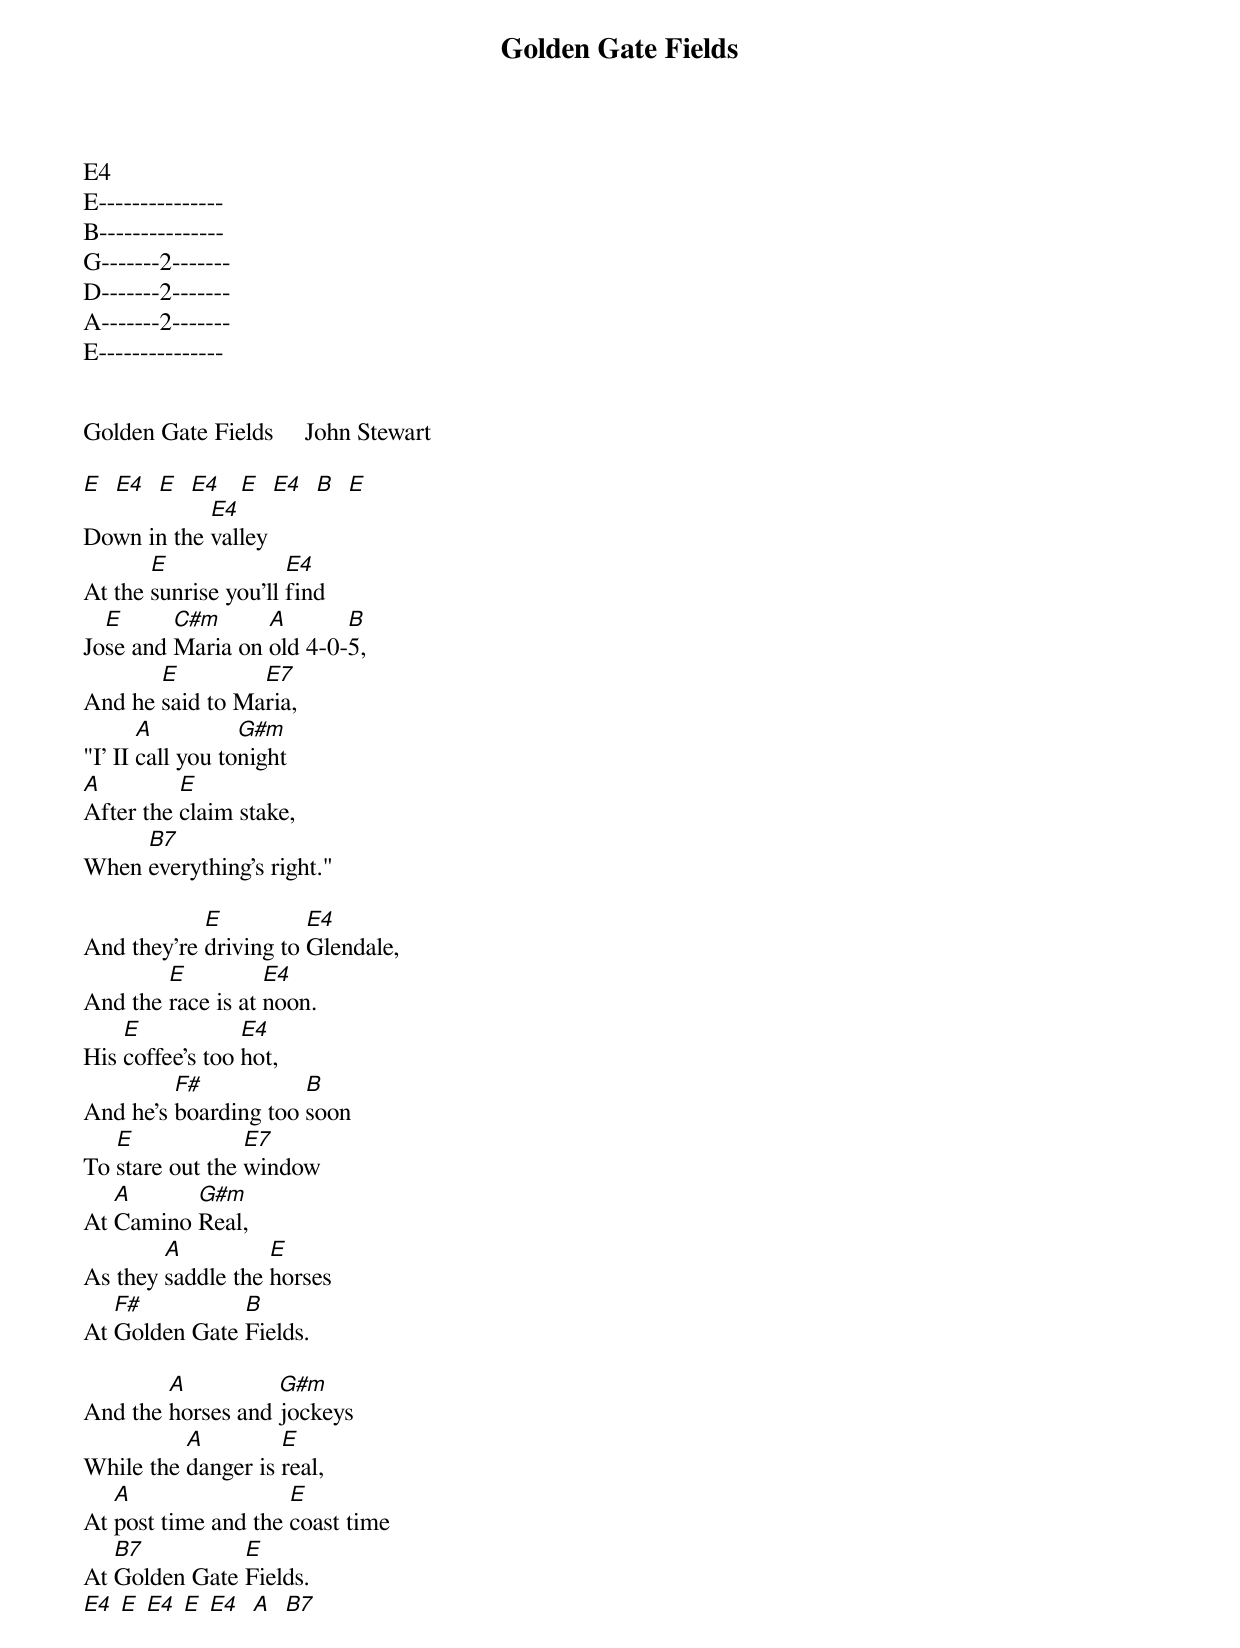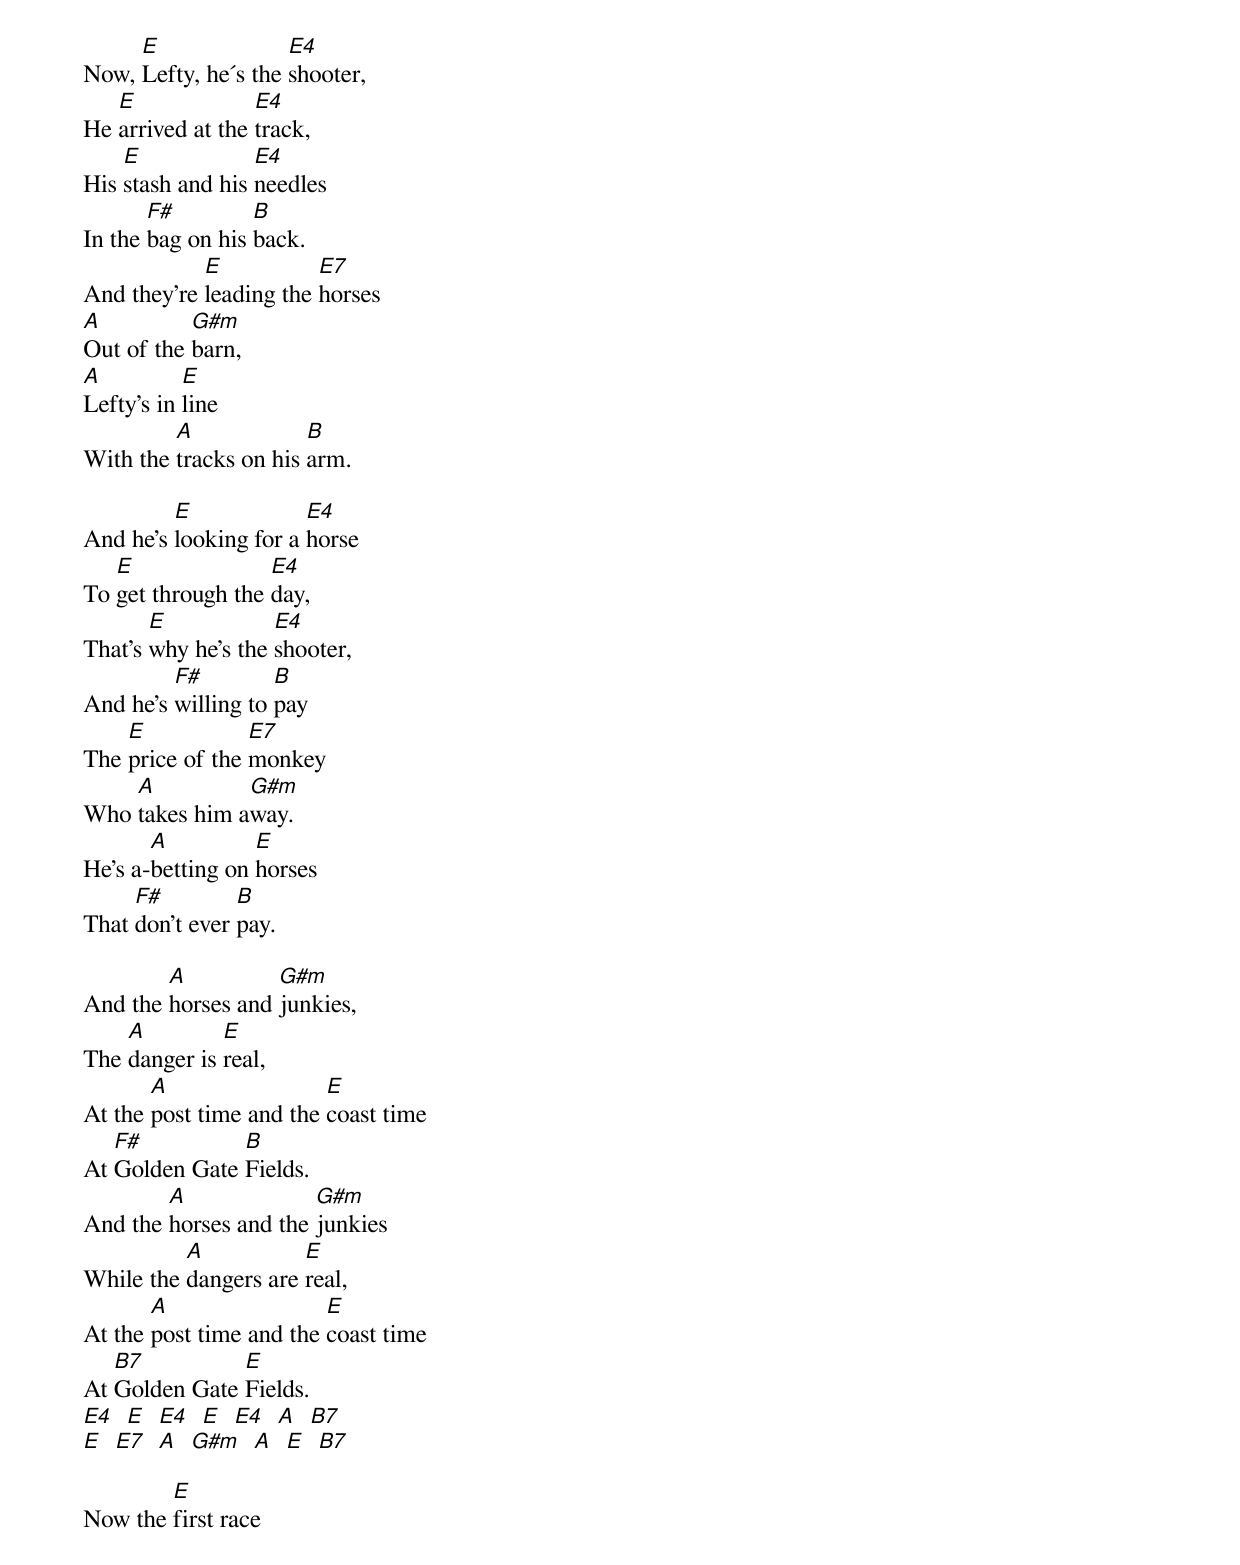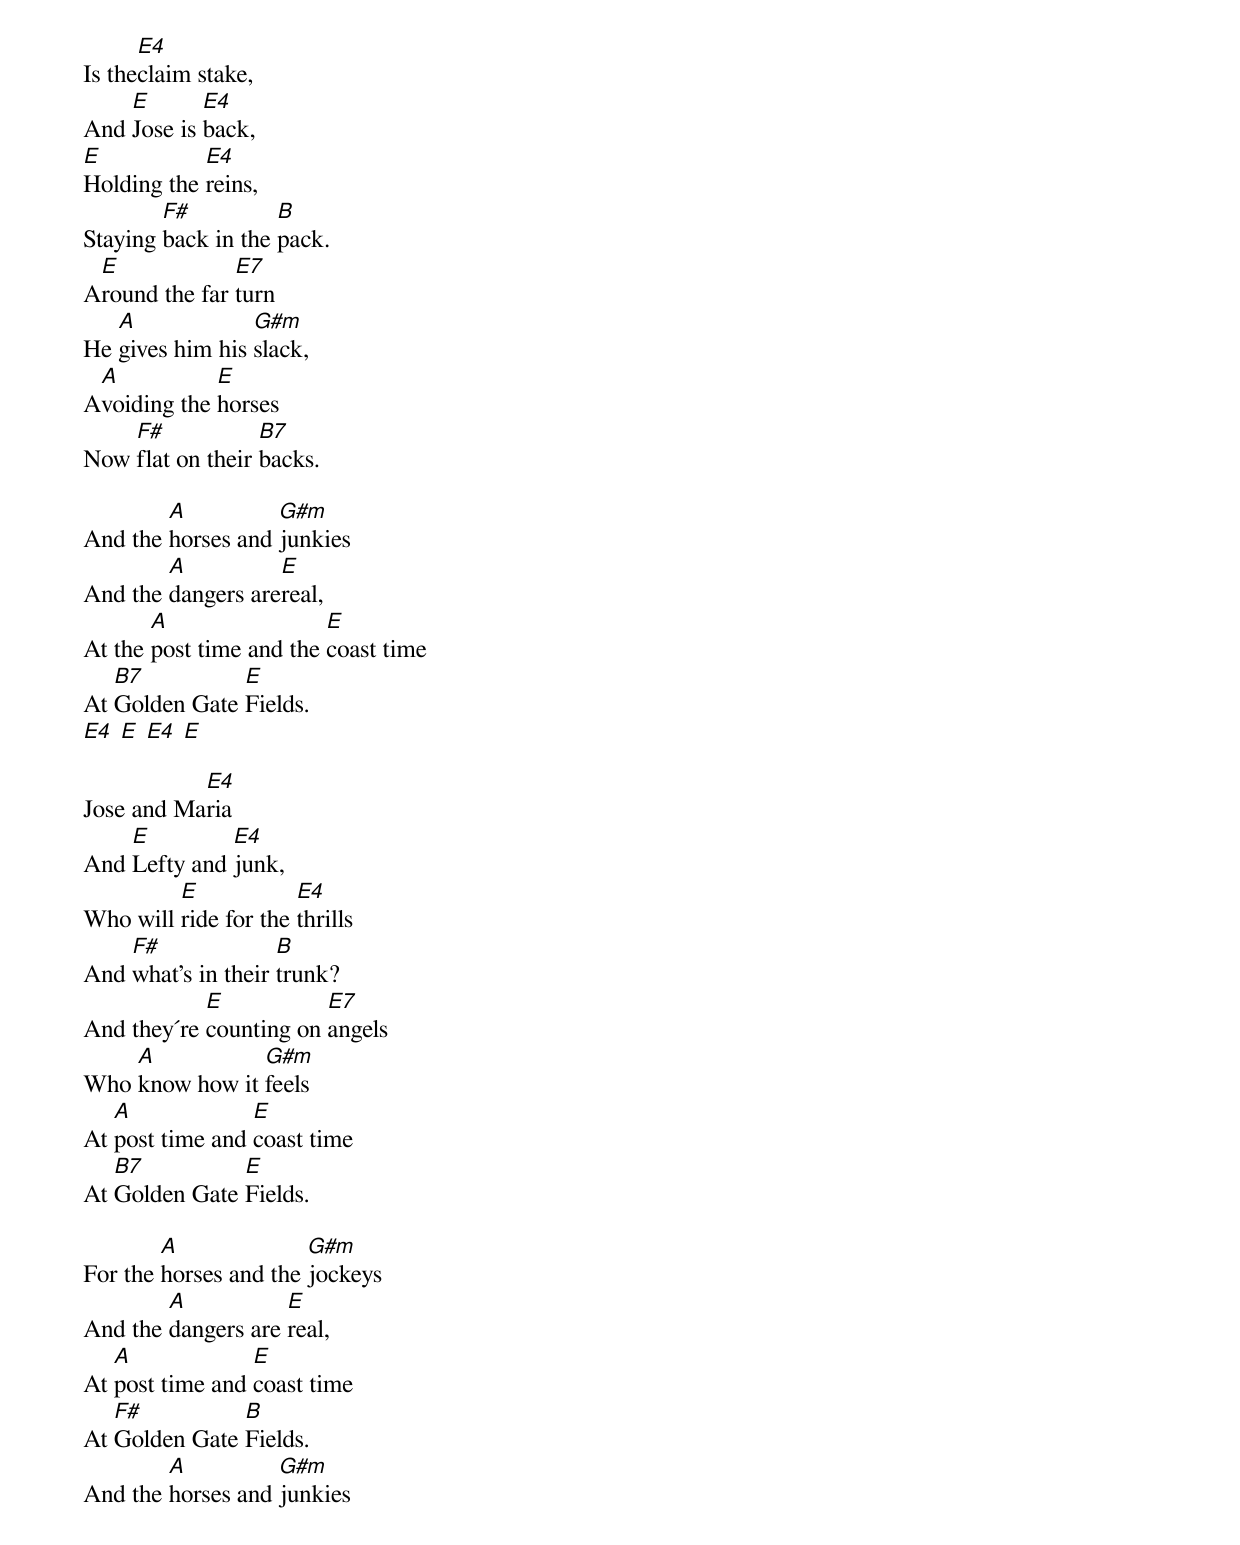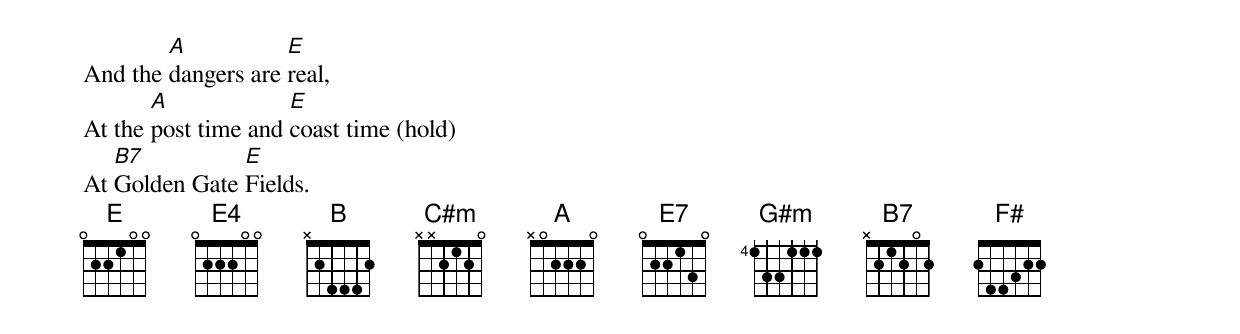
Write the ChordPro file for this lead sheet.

{title: Golden Gate Fields}
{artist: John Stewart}
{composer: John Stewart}
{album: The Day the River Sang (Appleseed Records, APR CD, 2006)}

E4
E---------------
B---------------
G-------2-------
D-------2-------
A-------2-------
E---------------


Golden Gate Fields     John Stewart

[E]  [E4]  [E]  [E4]   [E]  [E4]  [B]  [E]
Down in the [E4]valley
At the [E]sunrise you'll [E4]find
Jo[E]se and [C#m]Maria on [A]old 4-0-[B]5,
And he [E]said to Ma[E7]ria,
"I' II [A]call you to[G#m]night
[A]After the [E]claim stake,
When [B7]everything's right."

And they're [E]driving to [E4]Glendale,
And the [E]race is at [E4]noon.
His [E]coffee's too [E4]hot,
And he's [F#]boarding too [B]soon
To [E]stare out the [E7]window
At [A]Camino [G#m]Real,
As they [A]saddle the [E]horses
At [F#]Golden Gate [B]Fields.

And the [A]horses and [G#m]jockeys
While the [A]danger is [E]real,
At [A]post time and the [E]coast time
At [B7]Golden Gate [E]Fields.
[E4] [E] [E4] [E] [E4]  [A]  [B7]

Now, [E]Lefty, he´s the [E4]shooter,
He [E]arrived at the [E4]track,
His [E]stash and his [E4]needles
In the [F#]bag on his [B]back.
And they're [E]leading the [E7]horses
[A]Out of the [G#m]barn,
[A]Lefty's in [E]line
With the [A]tracks on his [B]arm.

And he's [E]looking for a [E4]horse
To [E]get through the [E4]day,
That's [E]why he's the [E4]shooter,
And he's [F#]willing to [B]pay
The [E]price of the [E7]monkey
Who [A]takes him a[G#m]way.
He's a-[A]betting on [E]horses
That [F#]don't ever [B]pay.

And the [A]horses and [G#m]junkies,
The [A]danger is [E]real,
At the [A]post time and the [E]coast time
At [F#]Golden Gate [B]Fields.
And the [A]horses and the [G#m]junkies
While the [A]dangers are [E]real,
At the [A]post time and the [E]coast time
At [B7]Golden Gate [E]Fields.
[E4]  [E]  [E4]  [E]  [E4]  [A]  [B7]
[E]  [E7]  [A]  [G#m]  [A]  [E]  [B7]

Now the [E]first race
Is the[E4]claim stake,
And [E]Jose is [E4]back,
[E]Holding the [E4]reins,
Staying [F#]back in the [B]pack.
A[E]round the far [E7]turn
He [A]gives him his [G#m]slack,
A[A]voiding the [E]horses
Now [F#]flat on their [B7]backs.

And the [A]horses and [G#m]junkies
And the [A]dangers are[E]real,
At the [A]post time and the [E]coast time
At [B7]Golden Gate [E]Fields.
[E4] [E] [E4] [E]

Jose and Ma[E4]ria
And [E]Lefty and [E4]junk,
Who will [E]ride for the [E4]thrills
And [F#]what's in their [B]trunk?
And they´re [E]counting on [E7]angels
Who [A]know how it [G#m]feels
At [A]post time and [E]coast time
At [B7]Golden Gate [E]Fields.

For the [A]horses and the [G#m]jockeys
And the [A]dangers are [E]real,
At [A]post time and [E]coast time
At [F#]Golden Gate [B]Fields.
And the [A]horses and [G#m]junkies
And the [A]dangers are [E]real,
At the [A]post time and [E]coast time (hold)
At [B7]Golden Gate [E]Fields.
